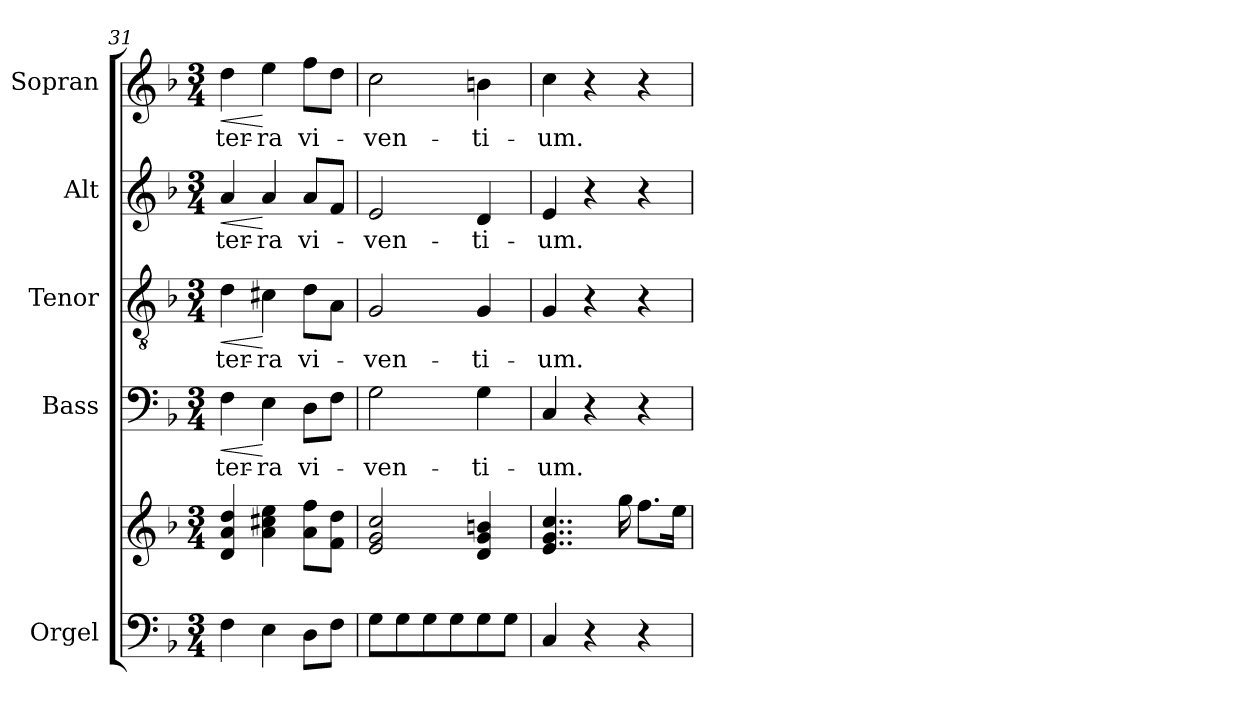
**kern	**kern	**kern	**text	**dynam	**kern	**text	**dynam	**kern	**text	**dynam	**kern	**text	**dynam
*part5	*part5	*part4	*part4	*part4	*part3	*part3	*part3	*part2	*part2	*part2	*part1	*part1	*part1
*staff6	*staff5	*staff4	*staff4	*staff4	*staff3	*staff3	*staff3	*staff2	*staff2	*staff2	*staff1	*staff1	*staff1
*I"Orgel	*	*I"Bass	*	*	*I"Tenor	*	*	*I"Alt	*	*	*I"Sopran	*	*
*I'Org.	*	*I'B	*	*	*I'T	*	*	*I'A	*	*	*I'S	*	*
*clefF4	*clefG2	*clefF4	*	*	*clefGv2	*	*	*clefG2	*	*	*clefG2	*	*
*k[b-]	*k[b-]	*k[b-]	*	*	*k[b-]	*	*	*k[b-]	*	*	*k[b-]	*	*
*F:	*F:	*F:	*	*	*F:	*	*	*F:	*	*	*F:	*	*
*M3/4	*M3/4	*M3/4	*	*	*M3/4	*	*	*M3/4	*	*	*M3/4	*	*
=31	=31	=31	=31	=31	=31	=31	=31	=31	=31	=31	=31	=31	=31
!	!	!	!LO:LY:b	!LO:HP:b	!	!LO:LY:b	!LO:HP:b	!	!LO:LY:b	!LO:HP:b	!	!LO:LY:b	!LO:HP:b
4F\	4d/ 4a/ 4dd/	4F\	ter-	<	4d\	ter-	<	4a/	ter-	<	4dd\	ter-	<
!	!	!	!LO:LY:b	!	!	!LO:LY:b	!	!	!LO:LY:b	!	!	!LO:LY:b	!
4E\	4a\ 4cc#X\ 4ee\	4E\	-ra	[	4c#X\	-ra	[	4a/	-ra	[	4ee\	-ra	[
!	!	!	!LO:LY:b	!	!	!LO:LY:b	!	!	!LO:LY:b	!	!	!LO:LY:b	!
8D\L	8a\ 8ff\L	8D\L	vi-	.	8d\L	vi-	.	8a/L	vi-	.	8ff\L	vi-	.
8F\J	8f\ 8dd\J	8F\J	.	.	8A\J	.	.	8f/J	.	.	8dd\J	.	.
=32	=32	=32	=32	=32	=32	=32	=32	=32	=32	=32	=32	=32	=32
!	!	!	!LO:LY:b	!	!	!LO:LY:b	!	!	!LO:LY:b	!	!	!LO:LY:b	!
8G\L	2e/ 2g/ 2cc/	2G\	-ven-	.	2G/	-ven-	.	2e/	-ven-	.	2cc\	-ven-	.
8G\	.	.	.	.	.	.	.	.	.	.	.	.	.
8G\	.	.	.	.	.	.	.	.	.	.	.	.	.
8G\	.	.	.	.	.	.	.	.	.	.	.	.	.
!	!	!	!LO:LY:b	!	!	!LO:LY:b	!	!	!LO:LY:b	!	!	!LO:LY:b	!
8G\	4d/ 4g/ 4bn/	4G\	-ti-	.	4G/	-ti-	.	4d/	-ti-	.	4bn\	-ti-	.
8G\J	.	.	.	.	.	.	.	.	.	.	.	.	.
=33	=33	=33	=33	=33	=33	=33	=33	=33	=33	=33	=33	=33	=33
!	!	!	!LO:LY:b	!	!	!LO:LY:b	!	!	!LO:LY:b	!	!	!LO:LY:b	!
4C/	4..e/ 4..g/ 4..cc/	4C/	-um.	.	4G/	-um.	.	4e/	-um.	.	4cc\	-um.	.
4r	.	4r	.	.	4r	.	.	4r	.	.	4r	.	.
.	16gg\	.	.	.	.	.	.	.	.	.	.	.	.
4r	8.ff\L	4r	.	.	4r	.	.	4r	.	.	4r	.	.
.	16ee\Jk	.	.	.	.	.	.	.	.	.	.	.	.
=	=	=	=	=	=	=	=	=	=	=	=	=	=
*-	*-	*-	*-	*-	*-	*-	*-	*-	*-	*-	*-	*-	*-
